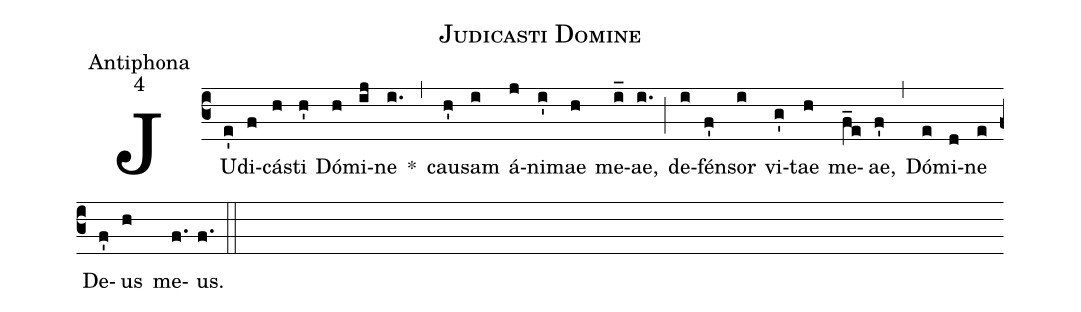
name:Judicasti Domine;
office-part:Antiphona;
mode:4;
%%
(c3) JU(e')di(f)cá(h)sti(h') Dó(h)mi(ij)ne(i.) *(,) cau(h')sam(i) á(j)ni(i')mae(h) me(i_)ae,(i.) (;) de(i)fén(f')sor(i) vi(g')tae(h) me(f_e)ae,(f') (,) Dó(e)mi(d)ne(e) De(f')us(h) me(f.)us.(f.) (::)
